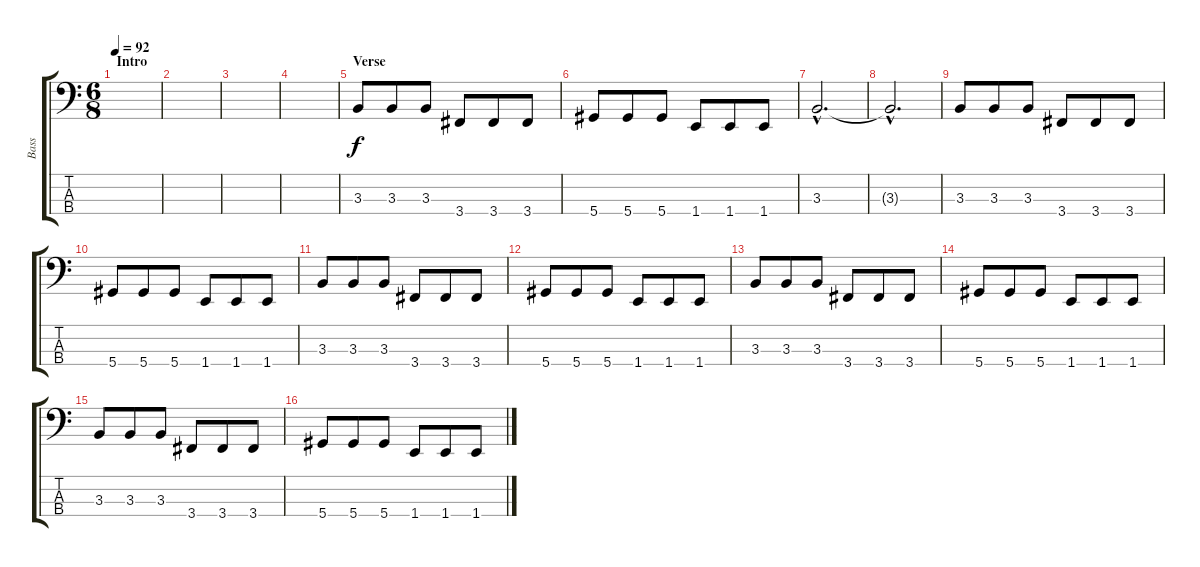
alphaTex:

\track ("Bass" "Bass") {instrument electricbassfinger}
\staff {score tabs}
\tuning (Gb2 Db2 Ab1 Eb1) {hide}
\ts (6 8)
\section ("" "Intro")
\tempo 92
\clef f4
\ks c
|
|
|
|
\section ("" "Verse")
3.3.8 3.3.8 3.3.8 3.4.8 3.4.8 3.4.8 |
5.4.8 5.4.8 5.4.8 1.4.8 1.4.8 1.4.8 |
3.3{hac}.2{d} |
3.3{hac t}.2{d} |
3.3.8 3.3.8 3.3.8 3.4.8 3.4.8 3.4.8 |
5.4.8 5.4.8 5.4.8 1.4.8 1.4.8 1.4.8 |
3.3.8 3.3.8 3.3.8 3.4.8 3.4.8 3.4.8 |
5.4.8 5.4.8 5.4.8 1.4.8 1.4.8 1.4.8 |
3.3.8 3.3.8 3.3.8 3.4.8 3.4.8 3.4.8 |
5.4.8 5.4.8 5.4.8 1.4.8 1.4.8 1.4.8 |
3.3.8 3.3.8 3.3.8 3.4.8 3.4.8 3.4.8 |
5.4.8 5.4.8 5.4.8 1.4.8 1.4.8 1.4.8
